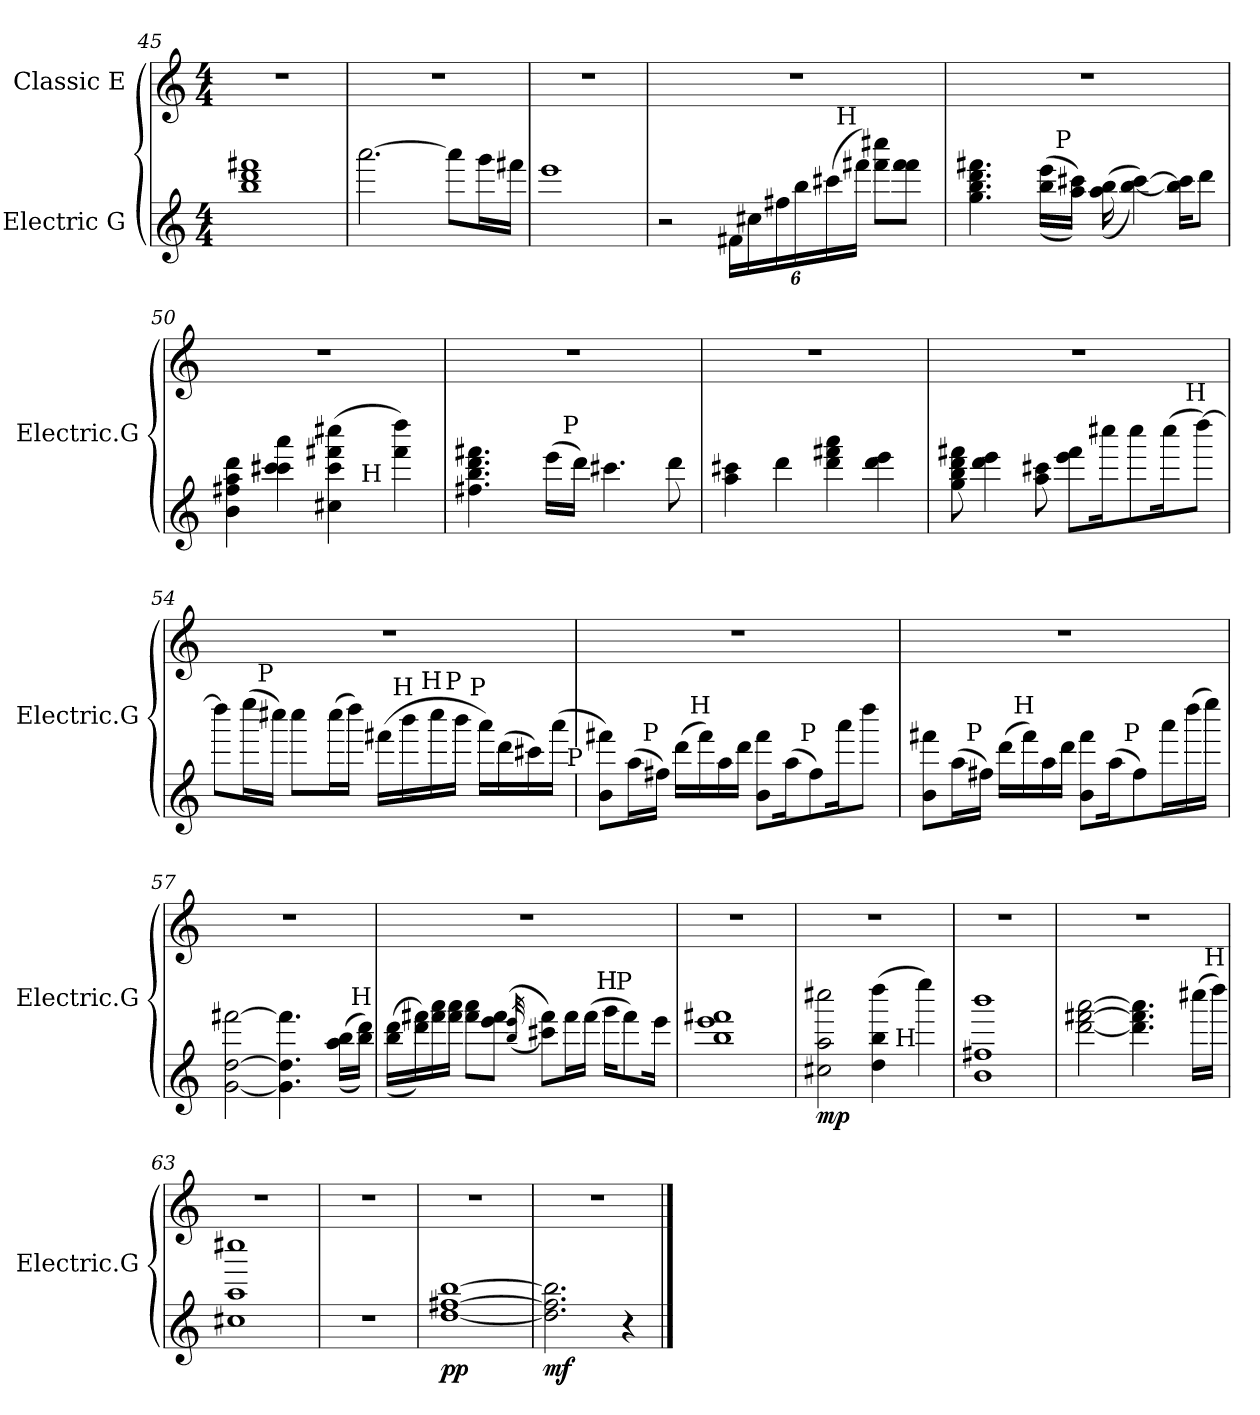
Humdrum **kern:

**kern	**dynam	**kern
*part2	*part2	*part1
*staff2	*staff2	*staff1
*I"Electric G	*	*I"Classic E
*I'Electric.G	*	*
*clefG2	*	*clefG2
*ITrd7c12	*	*ITrd7c12
*k[]	*	*k[]
*C:	*	*C:
*M4/4	*	*M4/4
=45	=45	=45
1b 1dd 1ff#X	.	1r
=46	=46	=46
[2.aa\	.	1r
8aa\L]	.	.
16gg\L	.	.
16ff#X\JJ	.	.
=47	=47	=47
1ee	.	1r
=48	=48	=48
*^	*	*
2r	2ryy	.	1r
*Xbrackettup	*	*	*
24F#X\LL	8.ryy	.	.
24c#X\	.	.	.
24f#X\	.	.	.
24b\	.	.	.
(24cc#X\	.	.	.
!	!LO:TX:a:t=H	!	!
.	4ryy	.	.
24ff#X\JJ)	.	.	.
8ff#\ 8ccc#X\L	.	.	.
8ff#\ 8ff#\J	.	.	.
.	16ryy	.	.
!!LO:PB:g=z
=49	=49	=49	=49
4.g\ 4.b\ 4.dd\ 4.ff#X\	3ryy	.	1r
.	12ryy	.	.
((16b\ 16ee\LL	.	.	.
!	!LO:TX:a:t=P	!	!
.	3..ryy	.	.
16a\ 16cc#X\JJ))	.	.	.
((16a\ 16b\	.	.	.
[4b\ [4cc#\))	.	.	.
16b\] 16cc#\]KL	.	.	.
8dd\J	.	.	.
=50	=50	=50	=50
4B\ 4f#X\ 4a\ 4dd\	2ryy	.	1r
4cc#X\ 4cc#\ 4aa\	.	.	.
(4c#X\ 4cc#\ 4ff#X\ 4ccc#X\	8ryy	.	.
!	!LO:TX:a:t=H	!	!
.	4.ryy	.	.
4ff#\ 4ddd\)	.	.	.
=51	=51	=51	=51
4.f#X\ 4.b\ 4.dd\ 4.ff#X\	3ryy	.	1r
.	12ryy	.	.
(16ee\LL	.	.	.
!	!LO:TX:a:t=P	!	!
.	3..ryy	.	.
16dd\JJ)	.	.	.
4.cc#X\	.	.	.
8dd\	.	.	.
*v	*v	*	*
!!LO:LB:g=z
=52	=52	=52
4a\ 4cc#X\	.	1r
4dd\	.	.
4dd\ 4ff#X\ 4aa\	.	.
4dd\ 4ee\	.	.
=53	=53	=53
*^	*	*
8g\ 8b\ 8dd\ 8ff#X\	3%2ryy	.	1r
4dd\ 4ee\	.	.	.
8a\ 8cc#X\	.	.	.
8ee\ 8ff#\L	.	.	.
16ccc#X\K	.	.	.
.	6ryy	.	.
8ccc#\	.	.	.
(16ccc#\K	.	.	.
.	48ryy	.	.
!	!LO:TX:a:t=H	!	!
.	12..ryy	.	.
[8ddd\J)	.	.	.
!!LO:LB:g=z
=54	=54	=54	=54
*^	*^	*	*
*	*	*^	*^	*	*
*	*	*	*	*	*	*	*
8ddd\L]	6ryy	3ryy	3ryy	3%2ryy	3%2ryy	.	1r
(16eee\L	.	.	.	.	.	.	.
!	!LO:TX:a:t=P	!	!	!	!	!	!
.	3%2ryy	.	.	.	.	.	.
16ccc#X\JJ)	.	.	.	.	.	.	.
8ccc#\L	.	.	.	.	.	.	.
.	.	6ryy	6ryy	.	.	.	.
(16ccc#\L	.	.	.	.	.	.	.
16ddd\JJ)	.	.	.	.	.	.	.
(16ff#X\LL	.	24ryy	12ryy	.	.	.	.
!	!	!LO:TX:a:t=H	!	!	!	!	!
.	.	3ryy	.	.	.	.	.
16bb\	.	.	.	.	.	.	.
.	.	.	48ryy	.	.	.	.
!	!	!	!LO:TX:a:t=H	!	!	!	!
.	.	.	3ryy	.	.	.	.
16ccc#\	.	.	.	.	.	.	.
!	!	!	!	!LO:TX:a:t=P	!	!	!
.	.	.	.	3ryy	24.ryy	.	.
16bb\JJ	.	.	.	.	.	.	.
!	!	!	!	!	!LO:TX:a:t=P	!	!
.	.	.	.	.	6ryy	.	.
16aa\LL)	.	.	.	.	.	.	.
(16dd\	.	.	.	.	.	.	.
.	6ryy	.	.	.	.	.	.
16cc#X\)	.	12.ryy	.	.	.	.	.
.	.	.	.	.	12ryy	.	.
(16aa\JJ	.	.	24.ryy	.	.	.	.
!	!	!	!	!	!LO:TX:a:t=P	!	!
.	.	.	.	.	48ryy	.	.
*	*	*	*v	*v	*v	*	*
=55	=55	=55	=55	=55	=55
8B\ 8ff#X\L)	6ryy	6..ryy	3%2ryy	.	1r
(16a\L	.	.	.	.	.
!	!LO:TX:a:t=P	!	!	!	!
.	3%2ryy	.	.	.	.
16f#X\JJ)	.	.	.	.	.
(16dd\LL	.	.	.	.	.
!	!	!LO:TX:a:t=H	!	!	!
.	.	3%2ryy	.	.	.
16ff#\)	.	.	.	.	.
16a\	.	.	.	.	.
16dd\JJ	.	.	.	.	.
8B\ 8ff#\L	.	.	.	.	.
(16a\K	.	.	.	.	.
!	!	!	!LO:TX:a:t=P	!	!
.	.	.	3ryy	.	.
8f#\)	.	.	.	.	.
16aa\K	.	.	.	.	.
.	6ryy	.	.	.	.
8ddd\J	.	.	.	.	.
.	.	24ryy	.	.	.
!!LO:LB:g=z
=56	=56	=56	=56	=56	=56
8B\ 8ff#X\L	6ryy	6..ryy	3%2ryy	.	1r
(16a\L	.	.	.	.	.
!	!LO:TX:a:t=P	!	!	!	!
.	3%2ryy	.	.	.	.
16f#X\JJ)	.	.	.	.	.
(16dd\LL	.	.	.	.	.
!	!	!LO:TX:a:t=H	!	!	!
.	.	3%2ryy	.	.	.
16ff#\)	.	.	.	.	.
16a\	.	.	.	.	.
16dd\JJ	.	.	.	.	.
8B\ 8ff#\L	.	.	.	.	.
(16a\K	.	.	.	.	.
!	!	!	!LO:TX:a:t=P	!	!
.	.	.	3ryy	.	.
8f#\)	.	.	.	.	.
16aa\L	.	.	.	.	.
.	6ryy	.	.	.	.
(16ddd\	.	.	.	.	.
16eee\JJ)	.	.	.	.	.
.	.	24ryy	.	.	.
*	*v	*v	*v	*	*
=57	=57	=57	=57
[2G\ [2d\ [2ff#X\	3%2ryy	.	1r
4.G\] 4.d\] 4.ff#\]	.	.	.
.	6.ryy	.	.
((16a\ 16b\LL	.	.	.
!	!LO:TX:a:t=H	!	!
.	12ryy	.	.
16b\ 16dd\JJ))	.	.	.
!!LO:LB:g=z
=58	=58	=58	=58
*	*^	*	*
((16b\ 16dd\LL	3%2ryy	3%2ryy	.	1r
16dd\ 16ff#X\))	.	.	.	.
16ff#\ 16aa\	.	.	.	.
16ff#\ 16aa\JJ	.	.	.	.
8ff#\ 8aa\L	.	.	.	.
8ee\ 8ff#\J	.	.	.	.
((32qb/ 32qee/	.	.	.	.
8cc#X\ 8ff#\L))	.	.	.	.
16ff#\L	.	.	.	.
.	24.ryy	12.ryy	.	.
(16ff#\JJ	.	.	.	.
!	!LO:TX:a:t=H	!	!	!
.	6ryy	.	.	.
16gg\KL	.	.	.	.
!	!	!LO:TX:a:t=P	!	!
.	.	6ryy	.	.
8ff#\)	.	.	.	.
.	12ryy	.	.	.
16ee\Jk	.	.	.	.
.	.	24ryy	.	.
.	48ryy	.	.	.
*v	*v	*v	*	*
=59	=59	=59
1b 1ee 1ff#X	.	1r
=60	=60	=60
!	!LO:DY:b	!
*^	*	*
2c#X\ 2a\ 2ccc#X\	2ryy	mp	1r
(4d\ 4b\ 4ddd\	8ryy	.	.
!	!LO:TX:a:t=H	!	!
.	4.ryy	.	.
4eee\)	.	.	.
*v	*v	*	*
=61	=61	=61
1B 1f#X 1bb	.	1r
!!LO:PB:g=z
=62	=62	=62
*^	*	*
[2dd\ [2ff#X\ [2aa\	3%2ryy	.	1r
4.dd\] 4.ff#\] 4.aa\]	.	.	.
.	6.ryy	.	.
(16ccc#X\LL	.	.	.
!	!LO:TX:a:t=H	!	!
.	12ryy	.	.
16ddd\JJ)	.	.	.
*v	*v	*	*
=63	=63	=63
1c#X 1a 1ccc#X	.	1r
=64	=64	=64
1r	.	1r
=65	=65	=65
!	!LO:DY:b	!
[1d [1f#X [1b	pp	1r
=66	=66	=66
!	!LO:DY:b	!
2.d\] 2.f#\] 2.b\]	mf	1r
4r	.	.
==	==	==
*-	*-	*-
